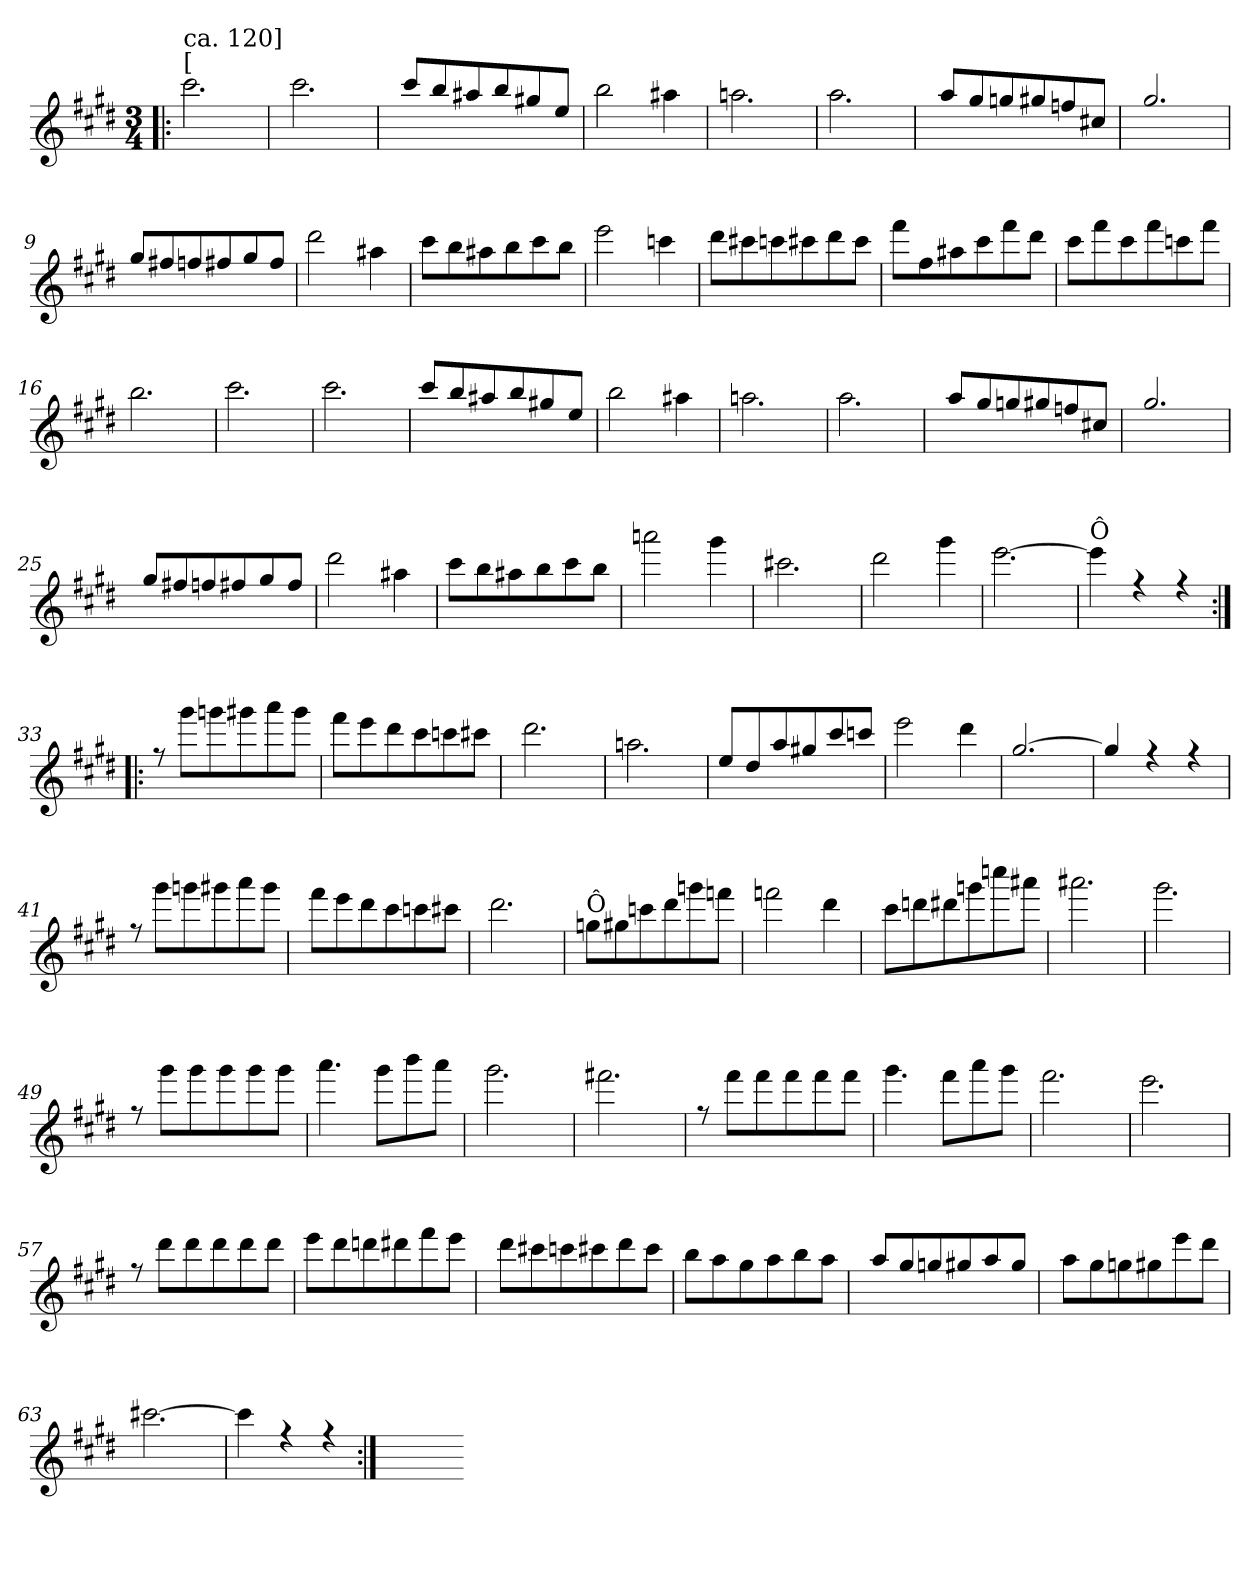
**kern
*part1
*staff1
*I'Cl
*clefG2
*ITrd1c2
*k[f#c#]
*D:
*M3/4
=1!|:
*^
!LO:TX:a:t=[	!
!LO:TX:a:t=ca. 120]	!
2.bb\	2.E/yy
=2	=2
2.bb\	2.Fn/yy
=3	=3
8bb/L	2.F#X/yy
8aa/	.
8gg#X/	.
8aa/	.
8ff#X/	.
8dd/J	.
=4	=4
2aa\	2D/yy
4gg#X\	4D/yy
!!LO:LB:g=z	!!
=5	=5
2.ggn\	2.C#/yy
=6	=6
2.gg\	2.F#/yy
=7	=7
8gg/L	2.F#X/yy
8ff#/	.
8ffn/	.
8ff#X/	.
8ee-X/	.
8bn/J	.
=8	=8
2.ff#/	2.E-X/yy
=9	=9
8ff#/L	2.ryy
8een/	.
8ee-X/	.
8een/	.
8ff#/	.
8ee/J	.
!!LO:LB:g=z	!!
=10	=10
2ccc#\	2.ryy
4gg#X\	.
=11	=11
8bb\L	2.ryy
8aa\	.
8gg#X\	.
8aa\	.
8bb\	.
8aa\J	.
=12	=12
2ddd\	2.ryy
4bb-X\	.
=13	=13
8ccc#\L	2.ryy
8bbn\	.
8bb-X\	.
8bbn\	.
8ccc#\	.
8bb\J	.
!!LO:LB:g=z	!!
=14	=14
8eee\L	2.ryy
8ee\	.
8gg#X\	.
8bb\	.
8eee\	.
8ccc#\J	.
=15	=15
8bb\L	2ryy
8eee\	.
8bb\	.
8eee\	.
8bb-X\	4ryy
8eee\J	.
=16	=16
2.aa\	2.ryy
=17	=17
2.bb\	2.ryy
=18	=18
2.bb\	2.ryy
!!LO:LB:g=z	!!
=19	=19
8bb/L	2.ryy
8aa/	.
8gg#X/	.
8aa/	.
8ff#X/	.
8dd/J	.
=20	=20
2aa\	2ryy
4gg#X\	4ryy
=21	=21
2.ggn\	2.ryy
=22	=22
2.gg\	2.ryy
=23	=23
8gg/L	2.F#X/yy
8ff#/	.
8ffn/	.
8ff#X/	.
8ee-X/	.
8bn/J	.
!!LO:LB:g=z	!!
=24	=24
2.ff#/	2.E-X/yy
=25	=25
8ff#/L	2.En/yy
8een/	.
8ee-X/	.
8een/	.
8ff#/	.
8ee/J	.
=26	=26
2ccc#\	2.ryy
4gg#X\	.
=27	=27
8bb\L	2.ryy
8aa\	.
8gg#X\	.
8aa\	.
8bb\	.
8aa\J	.
!!LO:LB:g=z	!!
=28	=28
2gggn\	2ryy
4fff#\	4ryy
=29	=29
2.bbn\	2.ryy
=30	=30
2ccc#\	2.ryy
4fff#\	.
=31	=31
[<2.ddd\	2.ryy
=32	=32
!LO:TX:a:t=Ô	!
4ddd\]	2.ryy
4rff	.
4rff	.
!!LO:LB:g=z	!!
=33:|!|:	=33:|!|:
8rff	2.B/yy
8fff#\L	.
8fffn\	.
8fff#X\	.
8ggg\	.
8fff#\J	.
=34	=34
8eee\L	2.A/yy
8ddd\	.
8ccc#\	.
8bb\	.
8bb-X\	.
8bbn\J	.
=35	=35
2.ccc#\	2.G#X/yy
=36	=36
2.ggn\	2.G/yy
=37	=37
8dd/L	2.ryy
8cc#/	.
8gg/	.
8ff#X/	.
8bb/	.
8bb-X/J	.
!!LO:PB:g=z	!!
=38	=38
2ddd\	2.ryy
4ccc#\	.
=39	=39
[>2.ff#/	2.ryy
=40	=40
4ff#/]	2.ryy
4rff	.
4rff	.
=41	=41
8rff	2.ryy
8fff#\L	.
8fffn\	.
8fff#X\	.
8ggg\	.
8fff#\J	.
=42	=42
8eee\L	2.G#X/yy
8ddd\	.
8ccc#\	.
8bb\	.
8bb-X\	.
8bbn\J	.
!!LO:LB:g=z	!!
=43	=43
2.ccc#\	2.B-X/yy
=44	=44
!LO:TX:a:t=Ô	!
8ffn\L	2.B-X/yy
8ff#X\	.
8bb-X\	.
8ccc#\	.
8fffn\	.
8eee-X\J	.
=45	=45
2eee-X\	2.G#X/yy
4ccc#\	.
=46	=46
8bb\L	2.C#X/yy
8cccn\	.
8ccc#X\	.
8fffn\	.
8bbb-X\	.
8ggg#X\J	.
=47	=47
2.ggg#X\	2.ryy
!!LO:LB:g=z	!!
=48	=48
2.fff#\	2.ryy
=49	=49
8rff	2.A/yy
8fff#\L	.
8fff#\	.
8fff#\	.
8fff#\	.
8fff#\J	.
=50	=50
4.ggg\	2.B/yy
8fff#\L	.
8aaa\	.
8ggg\J	.
=51	=51
2.fff#\	2.E-X/yy
=52	=52
2.eeen\	2.En/yy
!!LO:LB:g=z	!!
=53	=53
8rff	2.G/yy
8eee\L	.
8eee\	.
8eee\	.
8eee\	.
8eee\J	.
=54	=54
4.fff#\	2.A/yy
8eee\L	.
8ggg\	.
8fff#\J	.
=55	=55
2.eee\	2.C#/yy
=56	=56
2.ddd\	2.D/yy
!!LO:LB:g=z	!!
=57	=57
8rff	2.C#/yy
8ccc#\L	.
8ccc#\	.
8ccc#\	.
8ccc#\	.
8ccc#\J	.
=58	=58
8ddd\L	2.F#/yy
8ccc#\	.
8cccn\	.
8ccc#X\	.
8eee\	.
8ddd\J	.
=59	=59
8ccc#\L	2.BBn/yy
8bbn\	.
8bb-X\	.
8bbn\	.
8ccc#\	.
8bb\J	.
=60	=60
8aa\L	2.E/yy
8gg\	.
8ff#\	.
8gg\	.
8aa\	.
8gg\J	.
!!LO:LB:g=z	!!
=61	=61
8gg/L	2.F#X/yy
8ff#/	.
8ffn/	.
8ff#X/	.
8gg/	.
8ff#/J	.
=62	=62
8gg\L	2.F#X/yy
8ff#\	.
8ffn\	.
8ff#X\	.
8ddd\	.
8ccc#\J	.
=63	=63
[<2.bbn\	2.BBn/yy
=64	=64
4bb\]	2.ryy
4rff	.
4rff	.
*v	*v
=65:|!
2.ryy
=-
*-
